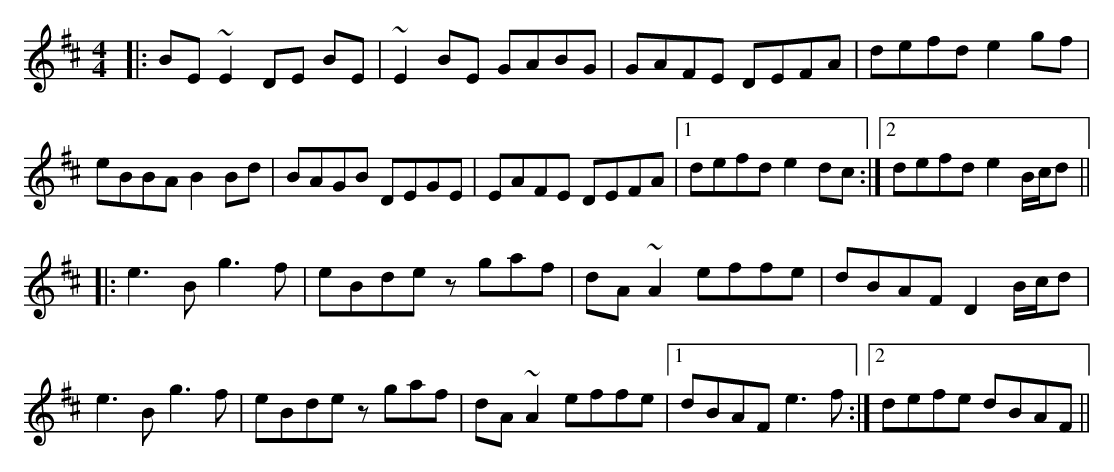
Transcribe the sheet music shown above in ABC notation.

X:1
M:4/4
K:Edor
|:BE~E2DE BE|~E2BE GABG|GAFE DEFA|defd e2gf|
eBBA B2Bd|BAGB DEGE|EAFE DEFA|1 defd e2dc:|2 defd e2 B/c/d||
|:e3B g3f|eBde zgaf|dA~A2 effe|dBAF D2 B/c/d|
e3B g3f|eBde zgaf|dA~A2 effe|1 dBAF e3f:|2 defe dBAF||
